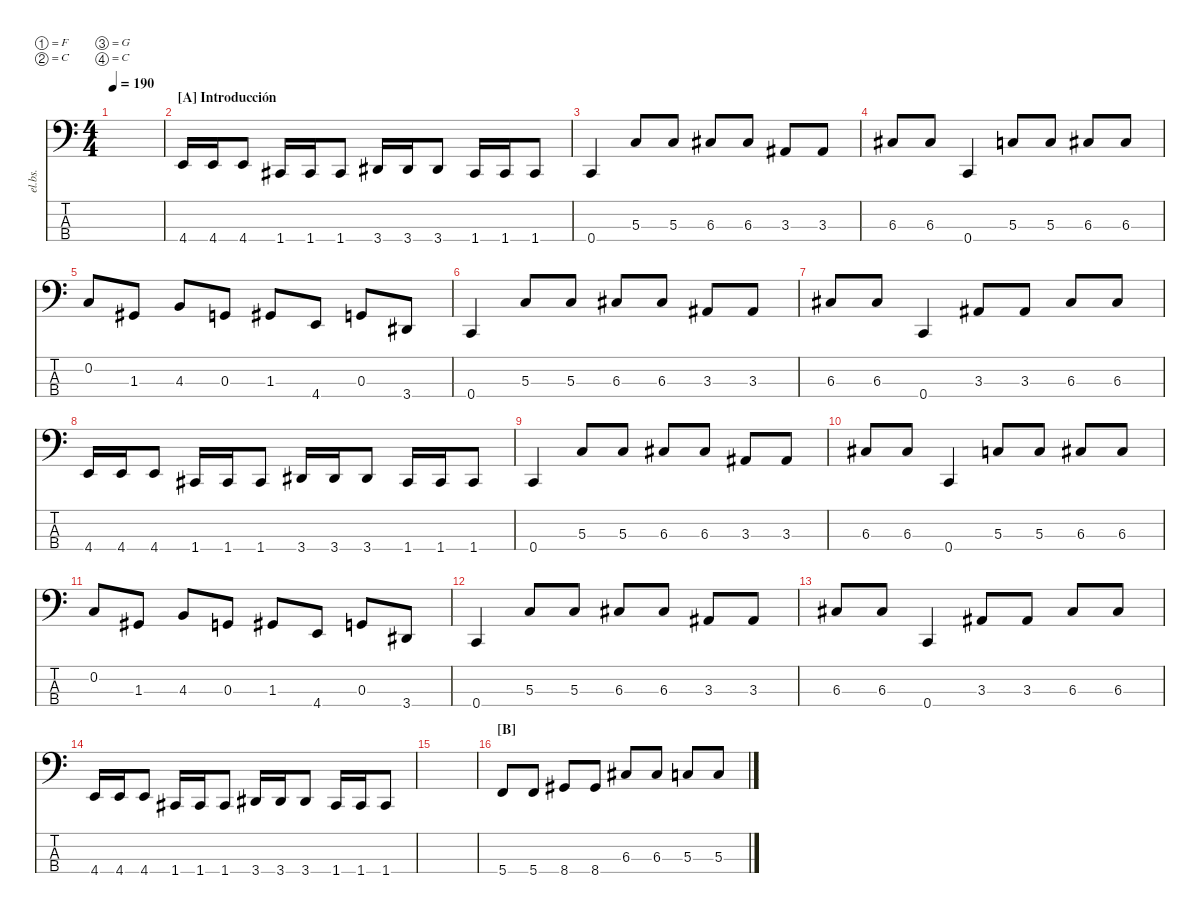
\defaultSystemsLayout 4
\hideDynamics
\bracketExtendMode nobrackets
\otherSystemsTrackNameOrientation horizontal
\track ("Electric Bass" "el.bs.") {instrument electricbassfinger}
\staff {score tabs}
\tuning (F2 C2 G1 C1)
\ts (4 4)
\tempo 190
\clef f4
\ks c
|
\section ("A" "Introducción")
4.4.16{beam Up} 4.4.16{beam Up} 4.4.8{beam Up} 1.4{acc #}.16{beam Up} 1.4{acc #}.16{beam Up} 1.4{acc #}.8{beam Up} 3.4{acc #}.16{beam Up} 3.4{acc #}.16{beam Up} 3.4{acc #}.8{beam Up} 1.4{acc #}.16{beam Up} 1.4{acc #}.16{beam Up} 1.4{acc #}.8{beam Up} |
0.4.4{beam Up} 5.3.8{beam Up} 5.3.8{beam Up} 6.3{acc #}.8{beam Up} 6.3{acc #}.8{beam Up} 3.3{acc #}.8{beam Up} 3.3{acc #}.8{beam Up} |
6.3{acc #}.8{beam Up} 6.3{acc #}.8{beam Up} 0.4.4{beam Up} 5.3.8{beam Up} 5.3.8{beam Up} 6.3{acc #}.8{beam Up} 6.3{acc #}.8{beam Up} |
0.2.8{beam Up} 1.3{acc #}.8{beam Up} 4.3.8{beam Up} 0.3.8{beam Up} 1.3{acc #}.8{beam Up} 4.4.8{beam Up} 0.3.8{beam Up} 3.4{acc #}.8{beam Up} |
0.4.4{beam Up} 5.3.8{beam Up} 5.3.8{beam Up} 6.3{acc #}.8{beam Up} 6.3{acc #}.8{beam Up} 3.3{acc #}.8{beam Up} 3.3{acc #}.8{beam Up} |
6.3{acc #}.8{beam Up} 6.3{acc #}.8{beam Up} 0.4.4{beam Up} 3.3{acc #}.8{beam Up} 3.3{acc #}.8{beam Up} 6.3{acc #}.8{beam Up} 6.3{acc #}.8{beam Up} |
4.4.16{beam Up} 4.4.16{beam Up} 4.4.8{beam Up} 1.4{acc #}.16{beam Up} 1.4{acc #}.16{beam Up} 1.4{acc #}.8{beam Up} 3.4{acc #}.16{beam Up} 3.4{acc #}.16{beam Up} 3.4{acc #}.8{beam Up} 1.4{acc #}.16{beam Up} 1.4{acc #}.16{beam Up} 1.4{acc #}.8{beam Up} |
0.4.4{beam Up} 5.3.8{beam Up} 5.3.8{beam Up} 6.3{acc #}.8{beam Up} 6.3{acc #}.8{beam Up} 3.3{acc #}.8{beam Up} 3.3{acc #}.8{beam Up} |
6.3{acc #}.8{beam Up} 6.3{acc #}.8{beam Up} 0.4.4{beam Up} 5.3.8{beam Up} 5.3.8{beam Up} 6.3{acc #}.8{beam Up} 6.3{acc #}.8{beam Up} |
0.2.8{beam Up} 1.3{acc #}.8{beam Up} 4.3.8{beam Up} 0.3.8{beam Up} 1.3{acc #}.8{beam Up} 4.4.8{beam Up} 0.3.8{beam Up} 3.4{acc #}.8{beam Up} |
0.4.4{beam Up} 5.3.8{beam Up} 5.3.8{beam Up} 6.3{acc #}.8{beam Up} 6.3{acc #}.8{beam Up} 3.3{acc #}.8{beam Up} 3.3{acc #}.8{beam Up} |
6.3{acc #}.8{beam Up} 6.3{acc #}.8{beam Up} 0.4.4{beam Up} 3.3{acc #}.8{beam Up} 3.3{acc #}.8{beam Up} 6.3{acc #}.8{beam Up} 6.3{acc #}.8{beam Up} |
4.4.16{beam Up} 4.4.16{beam Up} 4.4.8{beam Up} 1.4{acc #}.16{beam Up} 1.4{acc #}.16{beam Up} 1.4{acc #}.8{beam Up} 3.4{acc #}.16{beam Up} 3.4{acc #}.16{beam Up} 3.4{acc #}.8{beam Up} 1.4{acc #}.16{beam Up} 1.4{acc #}.16{beam Up} 1.4{acc #}.8{beam Up} |
|
\section ("B" "")
5.4.8{beam Up} 5.4.8{beam Up} 8.4{acc #}.8{beam Up} 8.4{acc #}.8{beam Up} 6.3{acc #}.8{beam Up} 6.3{acc #}.8{beam Up} 5.3.8{beam Up} 5.3.8{beam Up}
